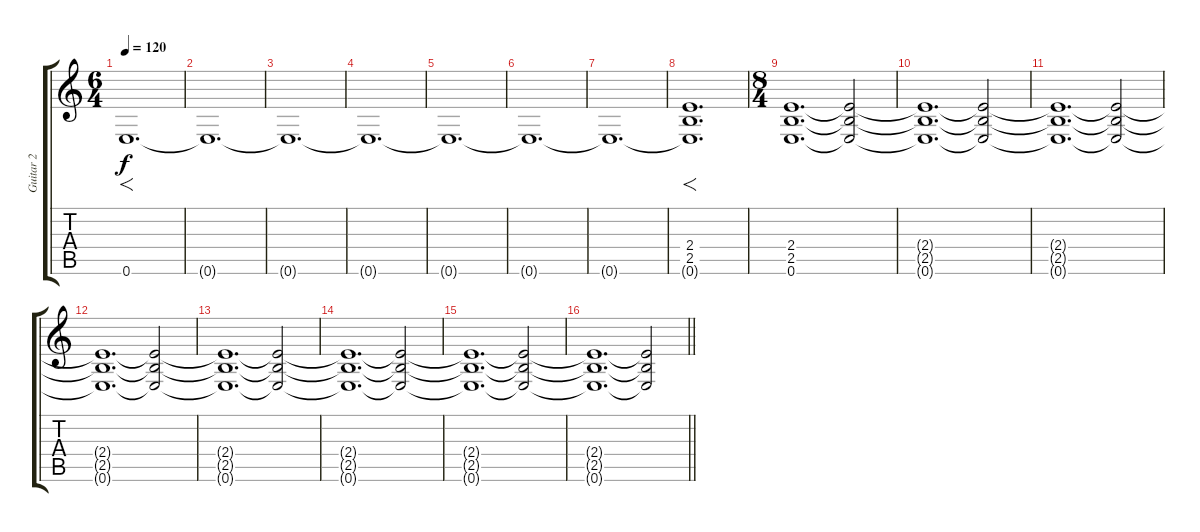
\track ("Guitar 2" "Guitar 2") {instrument distortionguitar}
\staff {score tabs}
\tuning (E4 B3 G3 D3 A2 E2) {hide}
\ts (6 4)
\tempo 120
\clef g2
\ks c
0.6.1{f d dy f} |
0.6{t}.1{d} |
0.6{t}.1{d} |
0.6{t}.1{d} |
0.6{t}.1{d} |
0.6{t}.1{d} |
0.6{t}.1{d} |
(2.4 2.5 0.6{t}).1{f d} |
\ts (8 4)
(2.4 2.5 0.6).1{d} (2.4{t} 2.5{t} 0.6{t}).2 |
(2.4{t} 2.5{t} 0.6{t}).1{d} (2.4{t} 2.5{t} 0.6{t}).2 |
(2.4{t} 2.5{t} 0.6{t}).1{d} (2.4{t} 2.5{t} 0.6{t}).2 |
(2.4{t} 2.5{t} 0.6{t}).1{d} (2.4{t} 2.5{t} 0.6{t}).2 |
(2.4{t} 2.5{t} 0.6{t}).1{d} (2.4{t} 2.5{t} 0.6{t}).2 |
(2.4{t} 2.5{t} 0.6{t}).1{d} (2.4{t} 2.5{t} 0.6{t}).2 |
(2.4{t} 2.5{t} 0.6{t}).1{d} (2.4{t} 2.5{t} 0.6{t}).2 |
\barLineRight lightlight
(2.4{t} 2.5{t} 0.6{t}).1{d} (2.4{t} 2.5{t} 0.6{t}).2
